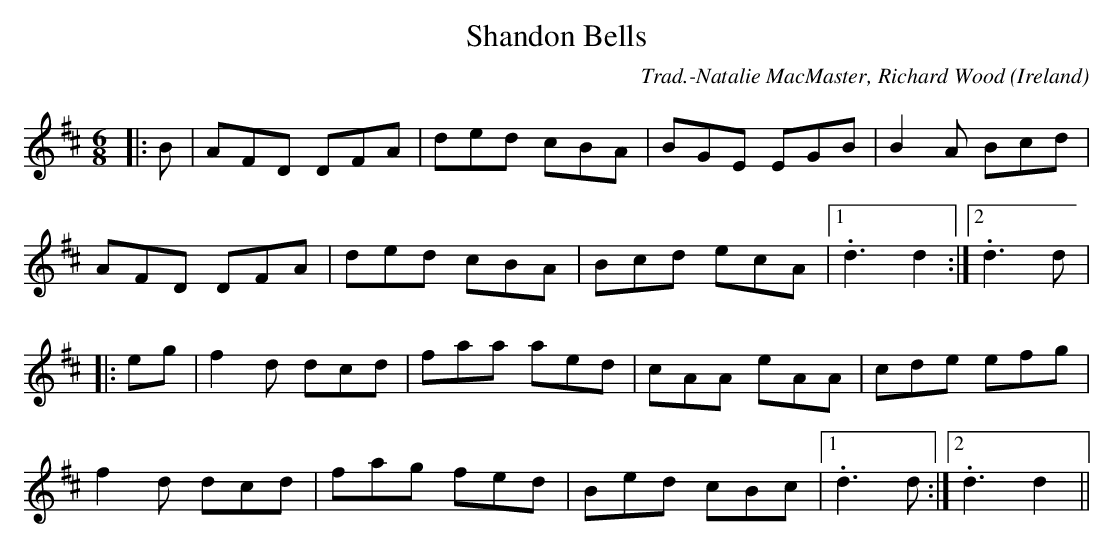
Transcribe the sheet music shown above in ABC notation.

X:1
T:Shandon Bells
C:Trad.-Natalie MacMaster, Richard Wood
O:Ireland
M:6/8
L:1/8
K:D
|:B|AFD DFA|ded cBA|BGE EGB|B2A Bcd|!
AFD DFA|ded cBA|Bcd ecA|1 .d3 d2:|2 .d3 d|!
|:eg|f2d dcd|faa aed|cAA eAA|cde efg|!
f2d dcd|fag fed|Bed cBc|1 .d3 d:|2 .d3 d2||!
